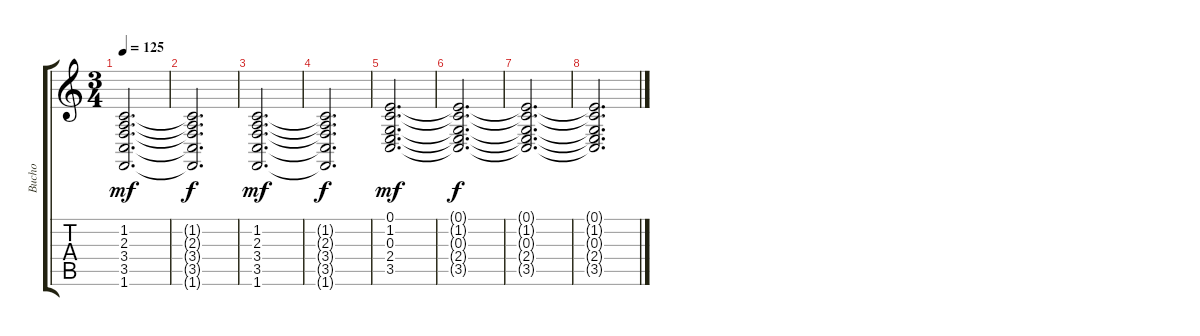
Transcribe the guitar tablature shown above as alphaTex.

\track ("Bucho" "Bucho") {instrument acousticgrandpiano}
\staff {score tabs}
\tuning (E4 B3 G3 D3 A2 E2) {hide}
\ts (3 4)
\tempo 125
\clef g2
\ks c
(1.2 2.3 3.4 3.5 1.6).2{d dy mf} |
(1.2{t} 2.3{t} 3.4{t} 3.5{t} 1.6{t}).2{d dy f} |
(1.2 2.3 3.4 3.5 1.6).2{d dy mf} |
(1.2{t} 2.3{t} 3.4{t} 3.5{t} 1.6{t}).2{d dy f} |
(0.1 1.2 0.3 2.4 3.5).2{d dy mf} |
(0.1{t} 1.2{t} 0.3{t} 2.4{t} 3.5{t}).2{d dy f} |
(0.1{t} 1.2{t} 0.3{t} 2.4{t} 3.5{t}).2{d} |
(0.1{t} 1.2{t} 0.3{t} 2.4{t} 3.5{t}).2{d}
